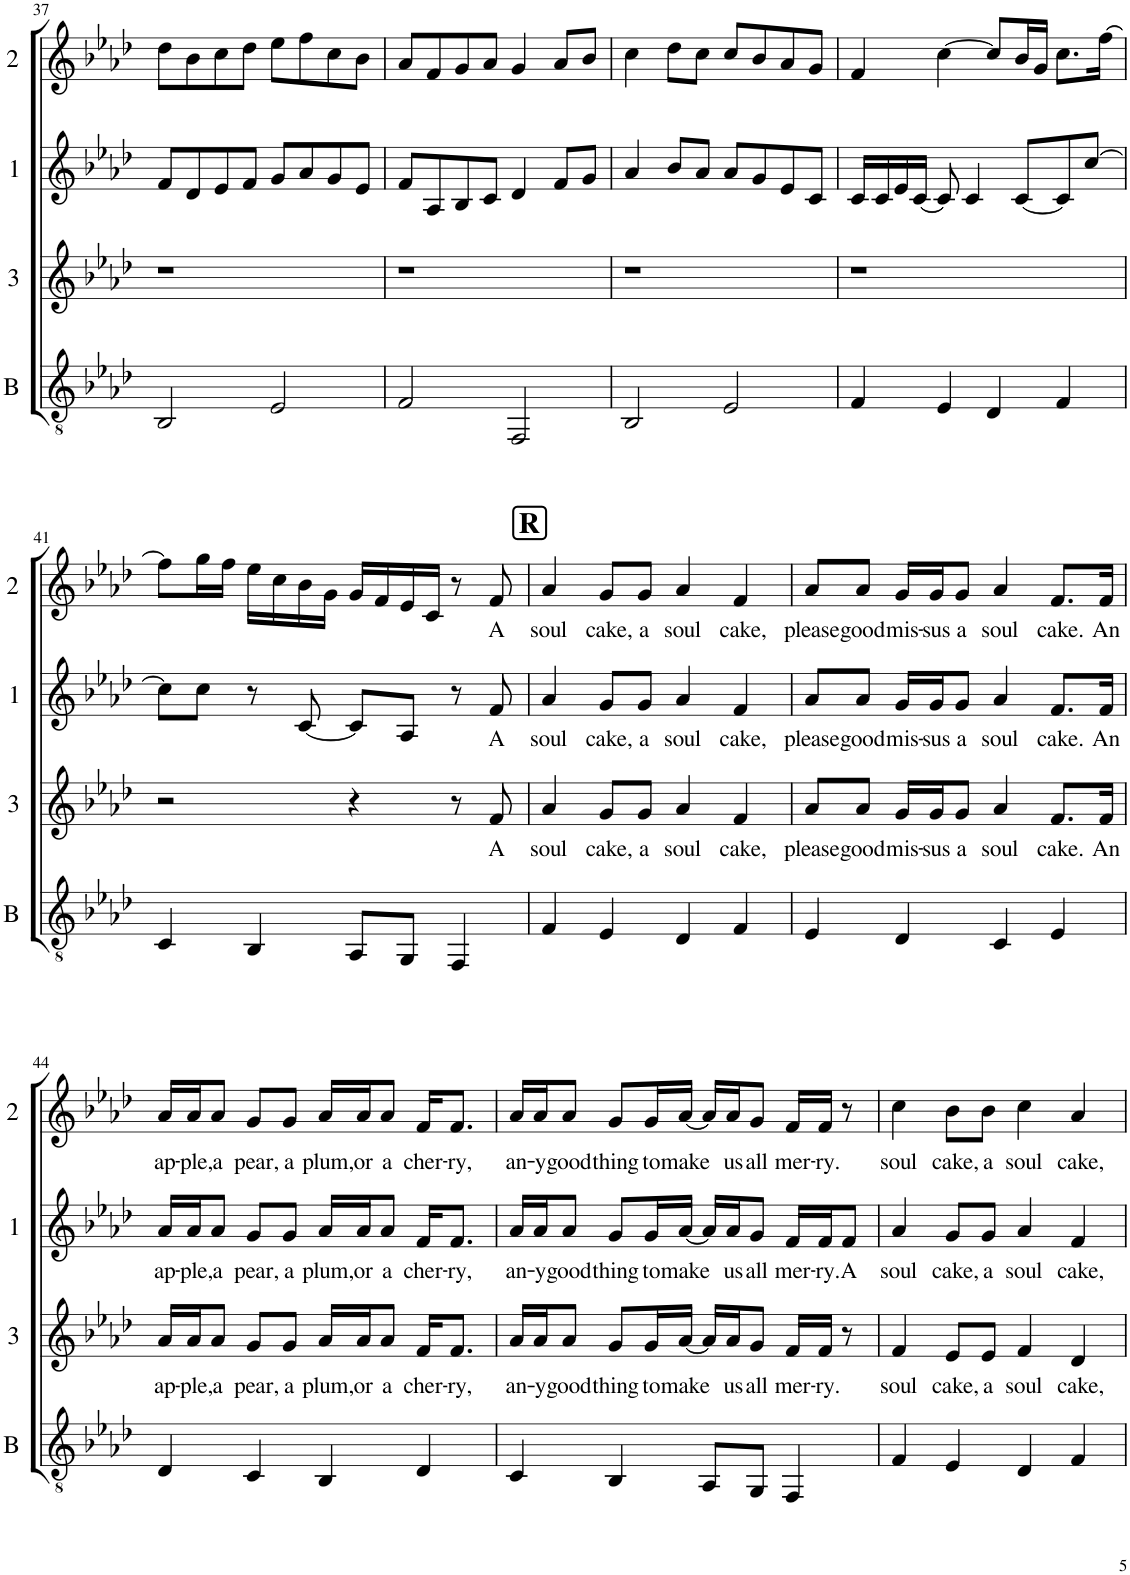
**kern	**kern	**text	**kern	**text	**kern	**text
*part4	*part3	*part3	*part2	*part2	*part1	*part1
*staff4	*staff3	*staff3	*staff2	*staff2	*staff1	*staff1
*I"Bas	*I"Dolní	*	*I"Hlavní	*	*I"Horní	*
*I'B	*	*	*	*	*	*
!!LO:PB:g=z
*clefGv2	*clefG2	*	*clefG2	*	*clefG2	*
*k[b-e-a-d-]	*k[b-e-a-d-]	*	*k[b-e-a-d-]	*	*k[b-e-a-d-]	*
*M4/4	*M4/4	*	*M4/4	*	*M4/4	*
=37	=37	=37	=37	=37	=37	=37
2BB-/	1r	.	8f/L	.	8dd-\L	.
.	.	.	8d-/	.	8b-\	.
.	.	.	8e-/	.	8cc\	.
.	.	.	8f/J	.	8dd-\J	.
2E-/	.	.	8g/L	.	8ee-\L	.
.	.	.	8a-/	.	8ff\	.
.	.	.	8g/	.	8cc\	.
.	.	.	8e-/J	.	8b-\J	.
=38	=38	=38	=38	=38	=38	=38
2F/	1r	.	8f/L	.	8a-/L	.
.	.	.	8A-/	.	8f/	.
.	.	.	8B-/	.	8g/	.
.	.	.	8c/J	.	8a-/J	.
2FF/	.	.	4d-/	.	4g/	.
.	.	.	8f/L	.	8a-/L	.
.	.	.	8g/J	.	8b-/J	.
=39	=39	=39	=39	=39	=39	=39
2BB-/	1r	.	4a-/	.	4cc\	.
.	.	.	8b-/L	.	8dd-\L	.
.	.	.	8a-/J	.	8cc\J	.
2E-/	.	.	8a-/L	.	8cc/L	.
.	.	.	8g/	.	8b-/	.
.	.	.	8e-/	.	8a-/	.
.	.	.	8c/J	.	8g/J	.
=40	=40	=40	=40	=40	=40	=40
4F/	1r	.	16c/LL	.	4f/	.
.	.	.	16c/	.	.	.
.	.	.	16e-/	.	.	.
.	.	.	[16c/JJ	.	.	.
4E-/	.	.	8c/]	.	[4cc\	.
.	.	.	4c/	.	.	.
4D-/	.	.	.	.	8cc/L]	.
.	.	.	[8c/L	.	16b-/L	.
.	.	.	.	.	16g/JJ	.
4F/	.	.	8c/]	.	8.cc\L	.
.	.	.	[8cc/J	.	.	.
.	.	.	.	.	[16ff\Jk	.
!!LO:LB:g=z
=41	=41	=41	=41	=41	=41	=41
4C/	2r	.	8cc\L]	.	8ff\L]	.
.	.	.	8cc\J	.	16gg\L	.
.	.	.	.	.	16ff\JJ	.
4BB-/	.	.	8r	.	16ee-\LL	.
.	.	.	.	.	16cc\	.
.	.	.	[8c/	.	16b-\	.
.	.	.	.	.	16g\JJ	.
8AA-/L	4r	.	8c/L]	.	16g/LL	.
.	.	.	.	.	16f/	.
8GG/J	.	.	8A-/J	.	16e-/	.
.	.	.	.	.	16c/JJ	.
4FF/	8r	.	8r	.	8r	.
!	!	!LO:LY:b	!	!LO:LY:b	!	!LO:LY:b
.	8f/	A	8f/	A	8f/	A
!!LO:REH:place=s1:a:B:cj:fs=14:t=R
=42	=42	=42	=42	=42	=42	=42
!	!	!LO:LY:b	!	!LO:LY:b	!	!LO:LY:b
4F/	4a-/	soul	4a-/	soul	4a-/	soul
!	!	!LO:LY:b	!	!LO:LY:b	!	!LO:LY:b
4E-/	8g/L	cake,	8g/L	cake,	8g/L	cake,
!	!	!LO:LY:b	!	!LO:LY:b	!	!LO:LY:b
.	8g/J	a	8g/J	a	8g/J	a
!	!	!LO:LY:b	!	!LO:LY:b	!	!LO:LY:b
4D-/	4a-/	soul	4a-/	soul	4a-/	soul
!	!	!LO:LY:b	!	!LO:LY:b	!	!LO:LY:b
4F/	4f/	cake,	4f/	cake,	4f/	cake,
=43	=43	=43	=43	=43	=43	=43
!	!	!LO:LY:b	!	!LO:LY:b	!	!LO:LY:b
4E-/	8a-/L	please	8a-/L	please	8a-/L	please
!	!	!LO:LY:b	!	!LO:LY:b	!	!LO:LY:b
.	8a-/J	good	8a-/J	good	8a-/J	good
!	!	!LO:LY:b	!	!LO:LY:b	!	!LO:LY:b
4D-/	16g/LL	mis-	16g/LL	mis-	16g/LL	mis-
!	!	!LO:LY:b	!	!LO:LY:b	!	!LO:LY:b
.	16g/J	-sus	16g/J	-sus	16g/J	-sus
!	!	!LO:LY:b	!	!LO:LY:b	!	!LO:LY:b
.	8g/J	a	8g/J	a	8g/J	a
!	!	!LO:LY:b	!	!LO:LY:b	!	!LO:LY:b
4C/	4a-/	soul	4a-/	soul	4a-/	soul
!	!	!LO:LY:b	!	!LO:LY:b	!	!LO:LY:b
4E-/	8.f/L	cake.	8.f/L	cake.	8.f/L	cake.
!	!	!LO:LY:b	!	!LO:LY:b	!	!LO:LY:b
.	16f/Jk	An	16f/Jk	An	16f/Jk	An
!!LO:LB:g=z
=44	=44	=44	=44	=44	=44	=44
!	!	!LO:LY:b	!	!LO:LY:b	!	!LO:LY:b
4D-/	16a-/LL	ap-	16a-/LL	ap-	16a-/LL	ap-
!	!	!LO:LY:b	!	!LO:LY:b	!	!LO:LY:b
.	16a-/J	-ple,	16a-/J	-ple,	16a-/J	-ple,
!	!	!LO:LY:b	!	!LO:LY:b	!	!LO:LY:b
.	8a-/J	a	8a-/J	a	8a-/J	a
!	!	!LO:LY:b	!	!LO:LY:b	!	!LO:LY:b
4C/	8g/L	pear,	8g/L	pear,	8g/L	pear,
!	!	!LO:LY:b	!	!LO:LY:b	!	!LO:LY:b
.	8g/J	a	8g/J	a	8g/J	a
!	!	!LO:LY:b	!	!LO:LY:b	!	!LO:LY:b
4BB-/	16a-/LL	plum,	16a-/LL	plum,	16a-/LL	plum,
!	!	!LO:LY:b	!	!LO:LY:b	!	!LO:LY:b
.	16a-/J	or	16a-/J	or	16a-/J	or
!	!	!LO:LY:b	!	!LO:LY:b	!	!LO:LY:b
.	8a-/J	a	8a-/J	a	8a-/J	a
!	!	!LO:LY:b	!	!LO:LY:b	!	!LO:LY:b
4D-/	16f/KL	cher-	16f/KL	cher-	16f/KL	cher-
!	!	!LO:LY:b	!	!LO:LY:b	!	!LO:LY:b
.	8.f/J	-ry,	8.f/J	-ry,	8.f/J	-ry,
=45	=45	=45	=45	=45	=45	=45
!	!	!LO:LY:b	!	!LO:LY:b	!	!LO:LY:b
4C/	16a-/LL	an-	16a-/LL	an-	16a-/LL	an-
!	!	!LO:LY:b	!	!LO:LY:b	!	!LO:LY:b
.	16a-/J	-y	16a-/J	-y	16a-/J	-y
!	!	!LO:LY:b	!	!LO:LY:b	!	!LO:LY:b
.	8a-/J	good	8a-/J	good	8a-/J	good
!	!	!LO:LY:b	!	!LO:LY:b	!	!LO:LY:b
4BB-/	8g/L	thing	8g/L	thing	8g/L	thing
!	!	!LO:LY:b	!	!LO:LY:b	!	!LO:LY:b
.	16g/L	to	16g/L	to	16g/L	to
!	!	!LO:LY:b	!	!LO:LY:b	!	!LO:LY:b
.	[16a-/JJ	make	[16a-/JJ	make	[16a-/JJ	make
8AA-/L	16a-/LL]	.	16a-/LL]	.	16a-/LL]	.
!	!	!LO:LY:b	!	!LO:LY:b	!	!LO:LY:b
.	16a-/J	us	16a-/J	us	16a-/J	us
!	!	!LO:LY:b	!	!LO:LY:b	!	!LO:LY:b
8GG/J	8g/J	all	8g/J	all	8g/J	all
!	!	!LO:LY:b	!	!LO:LY:b	!	!LO:LY:b
4FF/	16f/LL	mer-	16f/LL	mer-	16f/LL	mer-
!	!	!LO:LY:b	!	!LO:LY:b	!	!LO:LY:b
.	16f/JJ	-ry.	16f/J	-ry.	16f/JJ	-ry.
!	!	!	!	!LO:LY:b	!	!
.	8r	.	8f/J	A	8r	.
=46	=46	=46	=46	=46	=46	=46
!	!	!LO:LY:b	!	!LO:LY:b	!	!LO:LY:b
4F/	4f/	soul	4a-/	soul	4cc\	soul
!	!	!LO:LY:b	!	!LO:LY:b	!	!LO:LY:b
4E-/	8e-/L	cake,	8g/L	cake,	8b-\L	cake,
!	!	!LO:LY:b	!	!LO:LY:b	!	!LO:LY:b
.	8e-/J	a	8g/J	a	8b-\J	a
!	!	!LO:LY:b	!	!LO:LY:b	!	!LO:LY:b
4D-/	4f/	soul	4a-/	soul	4cc\	soul
!	!	!LO:LY:b	!	!LO:LY:b	!	!LO:LY:b
4F/	4d-/	cake,	4f/	cake,	4a-/	cake,
=	=	=	=	=	=	=
*-	*-	*-	*-	*-	*-	*-
